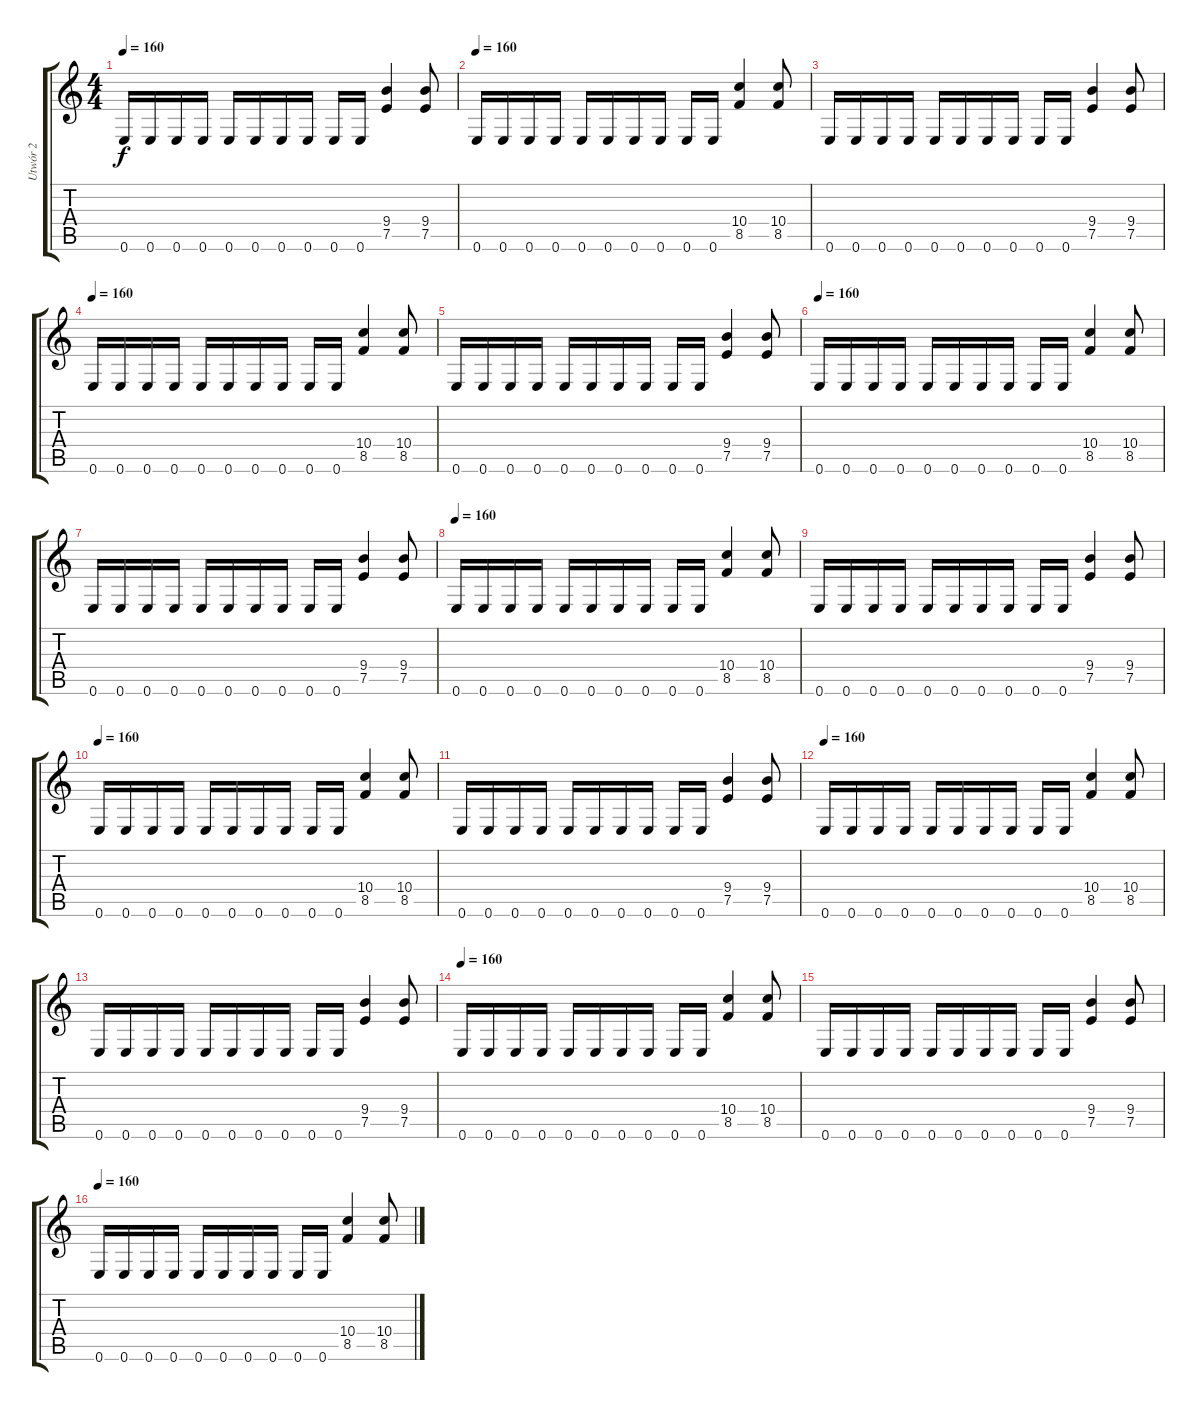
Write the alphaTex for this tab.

\track ("Utwór 2" "Utwór 2") {instrument distortionguitar}
\staff {score tabs}
\tuning (E4 B3 G3 D3 A2 E2) {hide}
\ts (4 4)
\tempo 160
\clef g2
\ks c
0.6.16{dy f} 0.6.16 0.6.16 0.6.16 0.6.16 0.6.16 0.6.16 0.6.16 0.6.16 0.6.16 (9.4 7.5).4 (9.4 7.5).8 |
\tempo 160
0.6.16 0.6.16 0.6.16 0.6.16 0.6.16 0.6.16 0.6.16 0.6.16 0.6.16 0.6.16 (10.4 8.5).4 (10.4 8.5).8 |
0.6.16 0.6.16 0.6.16 0.6.16 0.6.16 0.6.16 0.6.16 0.6.16 0.6.16 0.6.16 (9.4 7.5).4 (9.4 7.5).8 |
\tempo 160
0.6.16 0.6.16 0.6.16 0.6.16 0.6.16 0.6.16 0.6.16 0.6.16 0.6.16 0.6.16 (10.4 8.5).4 (10.4 8.5).8 |
0.6.16 0.6.16 0.6.16 0.6.16 0.6.16 0.6.16 0.6.16 0.6.16 0.6.16 0.6.16 (9.4 7.5).4 (9.4 7.5).8 |
\tempo 160
0.6.16 0.6.16 0.6.16 0.6.16 0.6.16 0.6.16 0.6.16 0.6.16 0.6.16 0.6.16 (10.4 8.5).4 (10.4 8.5).8 |
0.6.16 0.6.16 0.6.16 0.6.16 0.6.16 0.6.16 0.6.16 0.6.16 0.6.16 0.6.16 (9.4 7.5).4 (9.4 7.5).8 |
\tempo 160
0.6.16 0.6.16 0.6.16 0.6.16 0.6.16 0.6.16 0.6.16 0.6.16 0.6.16 0.6.16 (10.4 8.5).4 (10.4 8.5).8 |
0.6.16 0.6.16 0.6.16 0.6.16 0.6.16 0.6.16 0.6.16 0.6.16 0.6.16 0.6.16 (9.4 7.5).4 (9.4 7.5).8 |
\tempo 160
0.6.16 0.6.16 0.6.16 0.6.16 0.6.16 0.6.16 0.6.16 0.6.16 0.6.16 0.6.16 (10.4 8.5).4 (10.4 8.5).8 |
0.6.16 0.6.16 0.6.16 0.6.16 0.6.16 0.6.16 0.6.16 0.6.16 0.6.16 0.6.16 (9.4 7.5).4 (9.4 7.5).8 |
\tempo 160
0.6.16 0.6.16 0.6.16 0.6.16 0.6.16 0.6.16 0.6.16 0.6.16 0.6.16 0.6.16 (10.4 8.5).4 (10.4 8.5).8 |
0.6.16 0.6.16 0.6.16 0.6.16 0.6.16 0.6.16 0.6.16 0.6.16 0.6.16 0.6.16 (9.4 7.5).4 (9.4 7.5).8 |
\tempo 160
0.6.16 0.6.16 0.6.16 0.6.16 0.6.16 0.6.16 0.6.16 0.6.16 0.6.16 0.6.16 (10.4 8.5).4 (10.4 8.5).8 |
0.6.16 0.6.16 0.6.16 0.6.16 0.6.16 0.6.16 0.6.16 0.6.16 0.6.16 0.6.16 (9.4 7.5).4 (9.4 7.5).8 |
\tempo 160
0.6.16 0.6.16 0.6.16 0.6.16 0.6.16 0.6.16 0.6.16 0.6.16 0.6.16 0.6.16 (10.4 8.5).4 (10.4 8.5).8
